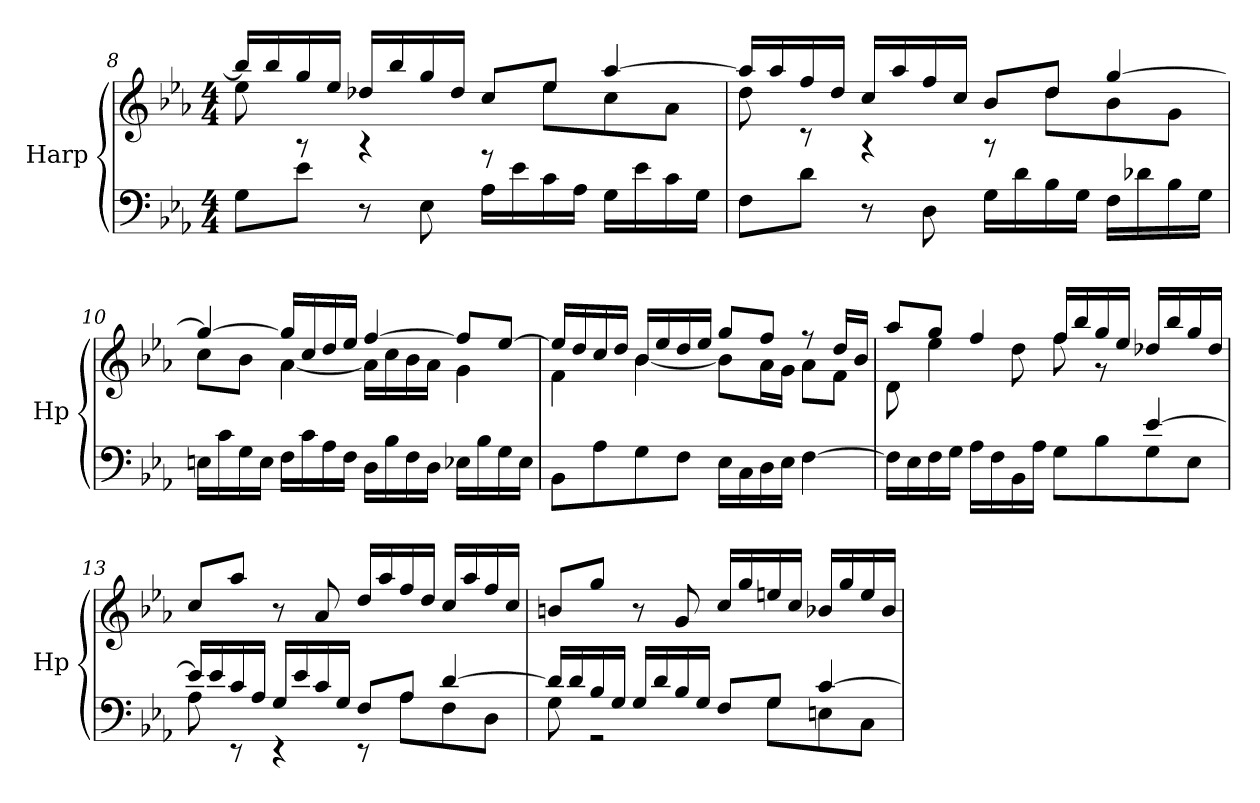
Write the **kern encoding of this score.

**kern	**kern
*part1	*part1
*staff2	*staff1
*I"Harp	*
*I'Hp	*
*clefF4	*clefG2
*k[b-e-a-]	*k[b-e-a-]
*M4/4	*M4/4
=8	=8
*	*^
8G\L	16bb-/LL]	8ee-\
.	16bb-/	.
8e-\J	16gg/	8rA
.	16ee-/JJ	.
8r	16dd-X/LL	4rA
.	16bb-/	.
8E-\	16gg/	.
.	16dd-/JJ	.
16A-\LL	8cc/L	8rF
16e-\	.	.
16c\	8ee-/J	8ee-\L
16A-\JJ	.	.
16G\LL	[4aa-/	8cc\
16e-\	.	.
16c\	.	8a-\J
16G\JJ	.	.
!!LO:LB:g=z	!!
=9	=9	=9
8F\L	16aa-/LL]	8dd\
.	16aa-/	.
8d\J	16ff/	8rc
.	16dd/JJ	.
8r	16cc/LL	4rA
.	16aa-/	.
8D\	16ff/	.
.	16cc/JJ	.
16G\LL	8b-/L	8rA
16d\	.	.
16B-\	8dd/J	8dd\L
16G\JJ	.	.
16F\LL	[4gg/	8b-\
16d-X\	.	.
16B-\	.	8g\J
16G\JJ	.	.
=10	=10	=10
16En\LL	4gg/_	8cc\L
16c\	.	.
16G\	.	8b-\J
16E\JJ	.	.
16F\LL	16gg/LL]	[4a-\
16c\	16cc/	.
16A-\	16dd/	.
16F\JJ	16ee-/JJ	.
16D\LL	[4ff/	16a-\LL]
16B-\	.	16cc\
16F\	.	16b-\
16D\JJ	.	16a-\JJ
16E-X\LL	8ff/L]	4g\
16B-\	.	.
16G\	[8ee-/J	.
16E-\JJ	.	.
!!LO:PB:g=z	!!
=11	=11	=11
8BB-\L	16ee-/LL]	4f\
.	16dd/	.
8A-\	16cc/	.
.	16dd/JJ	.
8G\	16b-/LL	[4b-\
.	16ee-/	.
8F\J	16dd/	.
.	16ee-/JJ	.
16E-\LL	8gg/L	8b-\L]
16C\	.	.
16D\	8ff/J	16a-\L
16E-\JJ	.	16g\JJ
[4F\	8r	8a-\L
.	16dd/LL	8f\J
.	16b-/JJ	.
=12	=12	=12
*^	*	*
2.ryy	16F\LL]	8aa-/L	8d\
.	16E-\	.	.
.	16F\	8gg/J	4ee-\
.	16G\JJ	.	.
.	16A-\LL	4ff/	.
.	16F\	.	.
.	16BB-\	.	8dd\
.	16A-\JJ	.	.
.	8G\L	16ff/LL	8ff\
.	.	16bb-/	.
.	8B-\	16gg/	8r
.	.	16ee-/JJ	.
[4e-/	8G\	16dd-X/LL	4ryy
.	.	16bb-/	.
.	8E-\J	16gg/	.
.	.	16dd-/JJ	.
*	*	*v	*v
!!LO:LB:g=z
=13	=13	=13
16e-/LL]	8A-\	8cc/L
16e-/	.	.
16c/	8rEE	8aa-/J
16A-/JJ	.	.
16G/LL	4rEE	8r
16e-/	.	.
16c/	.	8a-/
16G/JJ	.	.
8F/L	8rEE	16dd/LL
.	.	16aa-/
8A-/J	8A-\L	16ff/
.	.	16dd/JJ
[4d/	8F\	16cc/LL
.	.	16aa-/
.	8D\J	16ff/
.	.	16cc/JJ
=14	=14	=14
16d/LL]	8G\	8bn/L
16d/	.	.
16B-/	2r	8gg/J
16G/JJ	.	.
16G/LL	.	8r
16d/	.	.
16B-/	.	8g/
16G/JJ	.	.
8F/L	.	16cc/LL
.	.	16gg/
8G/J	8G\L	16een/
.	.	16cc/JJ
[4c/	8En\	16b-X/LL
.	.	16gg/
.	8C\J	16ee/
.	.	16b-/JJ
*v	*v	*
=	=
*-	*-
